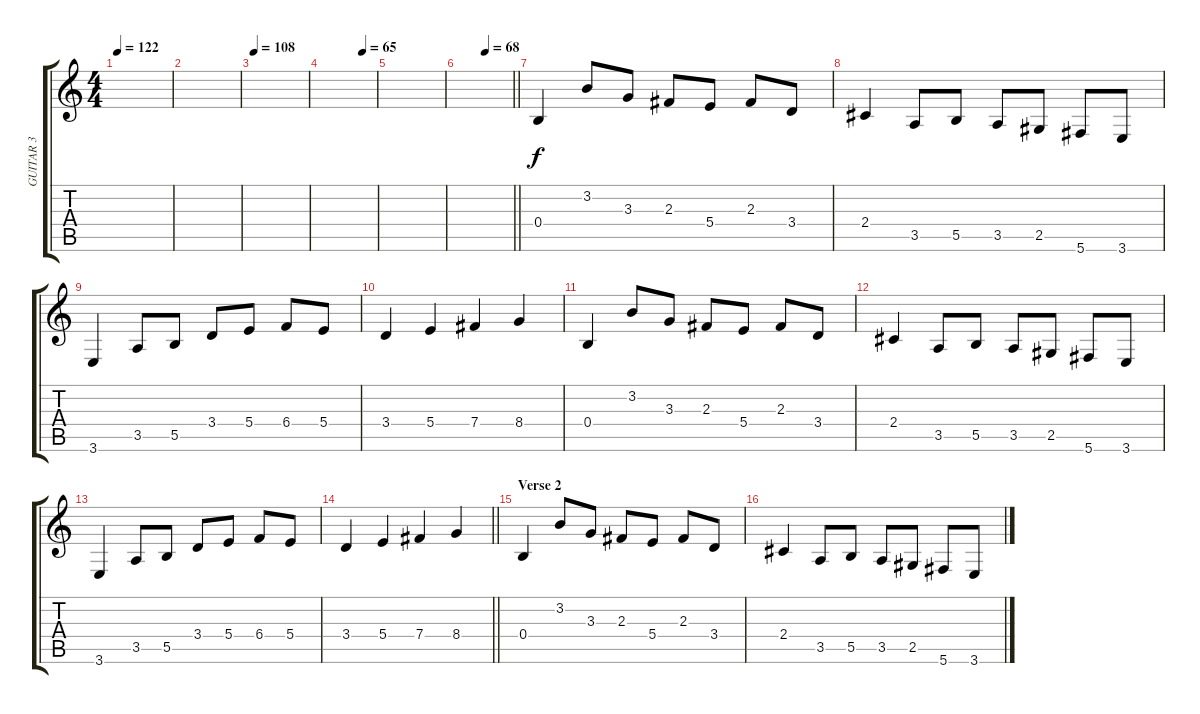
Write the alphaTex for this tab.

\track ("GUITAR 3" "GUITAR 3") {instrument electricguitarclean}
\staff {score tabs}
\tuning (Db4 Ab3 E3 B2 Gb2 Db2) {hide}
\ts (4 4)
\tempo 122
\clef g2
\ks c
|
|
\tempo 108
|
\tempo (65 0.75)
|
|
\tempo (68 0.5)
\barLineRight lightlight
|
0.4.4 3.2.8 3.3.8 2.3.8 5.4.8 2.3.8 3.4.8 |
2.4.4 3.5.8 5.5.8 3.5.8 2.5.8 5.6.8 3.6.8 |
3.6.4 3.5.8 5.5.8 3.4.8 5.4.8 6.4.8 5.4.8 |
3.4.4 5.4.4 7.4.4 8.4.4 |
0.4.4 3.2.8 3.3.8 2.3.8 5.4.8 2.3.8 3.4.8 |
2.4.4 3.5.8 5.5.8 3.5.8 2.5.8 5.6.8 3.6.8 |
3.6.4 3.5.8 5.5.8 3.4.8 5.4.8 6.4.8 5.4.8 |
\barLineRight lightlight
3.4.4 5.4.4 7.4.4 8.4.4 |
\section ("" "Verse 2")
0.4.4 3.2.8 3.3.8 2.3.8 5.4.8 2.3.8 3.4.8 |
2.4.4 3.5.8 5.5.8 3.5.8 2.5.8 5.6.8 3.6.8
